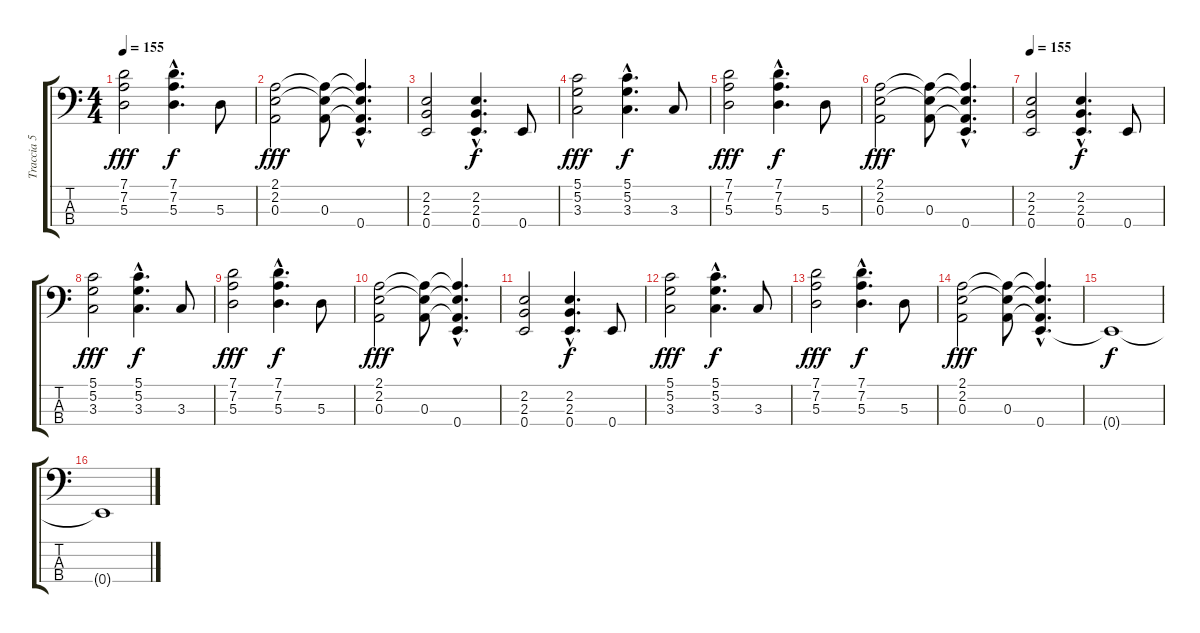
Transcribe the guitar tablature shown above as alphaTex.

\track ("Traccia 5" "Traccia 5") {instrument electricbassfinger}
\staff {score tabs}
\tuning (G2 D2 A1 E1) {hide}
\ts (4 4)
\tempo 155
\clef f4
\ks c
(7.1 7.2 5.3).2{dy fff} (7.1{hac} 7.2{hac} 5.3{hac}).4{d dy f} 5.3.8 |
(2.1 2.2 0.3).2{dy fff} (2.1{t} 2.2{t} 0.3).8 (2.1{hac t} 2.2{hac t} 0.3{hac t} 0.4{hac}).4{d} |
(2.2 2.3 0.4).2 (2.2{hac} 2.3{hac} 0.4{hac}).4{d dy f} 0.4.8 |
(5.1 5.2 3.3).2{dy fff} (5.1{hac} 5.2{hac} 3.3{hac}).4{d dy f} 3.3.8 |
(7.1 7.2 5.3).2{dy fff} (7.1{hac} 7.2{hac} 5.3{hac}).4{d dy f} 5.3.8 |
(2.1 2.2 0.3).2{dy fff} (2.1{t} 2.2{t} 0.3).8 (2.1{hac t} 2.2{hac t} 0.3{hac t} 0.4{hac}).4{d} |
\tempo 155
(2.2 2.3 0.4).2 (2.2{hac} 2.3{hac} 0.4{hac}).4{d dy f} 0.4.8 |
(5.1 5.2 3.3).2{dy fff} (5.1{hac} 5.2{hac} 3.3{hac}).4{d dy f} 3.3.8 |
(7.1 7.2 5.3).2{dy fff} (7.1{hac} 7.2{hac} 5.3{hac}).4{d dy f} 5.3.8 |
(2.1 2.2 0.3).2{dy fff} (2.1{t} 2.2{t} 0.3).8 (2.1{hac t} 2.2{hac t} 0.3{hac t} 0.4{hac}).4{d} |
(2.2 2.3 0.4).2 (2.2{hac} 2.3{hac} 0.4{hac}).4{d dy f} 0.4.8 |
(5.1 5.2 3.3).2{dy fff} (5.1{hac} 5.2{hac} 3.3{hac}).4{d dy f} 3.3.8 |
(7.1 7.2 5.3).2{dy fff} (7.1{hac} 7.2{hac} 5.3{hac}).4{d dy f} 5.3.8 |
(2.1 2.2 0.3).2{dy fff} (2.1{t} 2.2{t} 0.3).8 (2.1{hac t} 2.2{hac t} 0.3{hac t} 0.4{hac}).4{d} |
0.4{t}.1{dy f} |
0.4{t}.1
